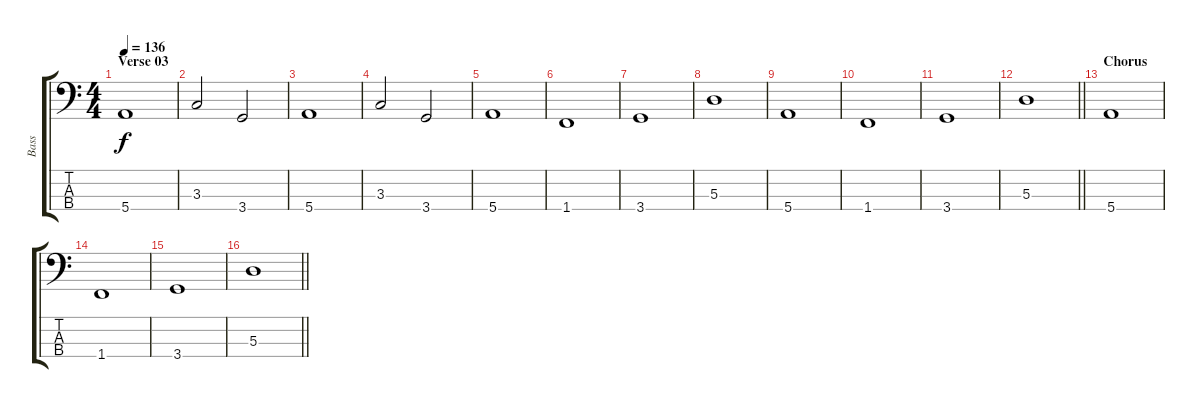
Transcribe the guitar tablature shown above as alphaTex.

\track ("Bass" "Bass") {instrument electricbassfinger}
\staff {score tabs}
\tuning (G2 D2 A1 E1) {hide}
\ts (4 4)
\section ("" "Verse 03")
\tempo 136
\clef f4
\ks c
5.4.1{dy f} |
3.3.2 3.4.2 |
5.4.1 |
3.3.2 3.4.2 |
5.4.1 |
1.4.1 |
3.4.1 |
5.3.1 |
5.4.1 |
1.4.1 |
3.4.1 |
\barLineRight lightlight
5.3.1 |
\section ("" "Chorus")
5.4.1 |
1.4.1 |
3.4.1 |
\barLineRight lightlight
5.3.1
